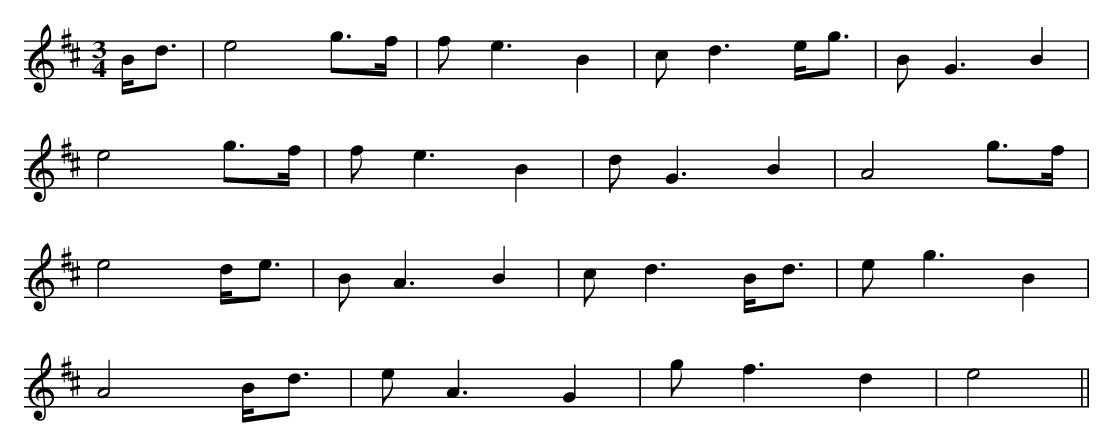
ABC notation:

X:1
M:3/4
K:Amix
B<d|e4 g>f|f e3 B2|c d3 e<g|B G3 B2|
e4 g>f|f e3 B2|d G3 B2|A4 g>f|
e4 d<e|B A3 B2|c d3 B<d|e g3 B2|
A4 B<d|e A3 G2|g f3 d2|e4||
